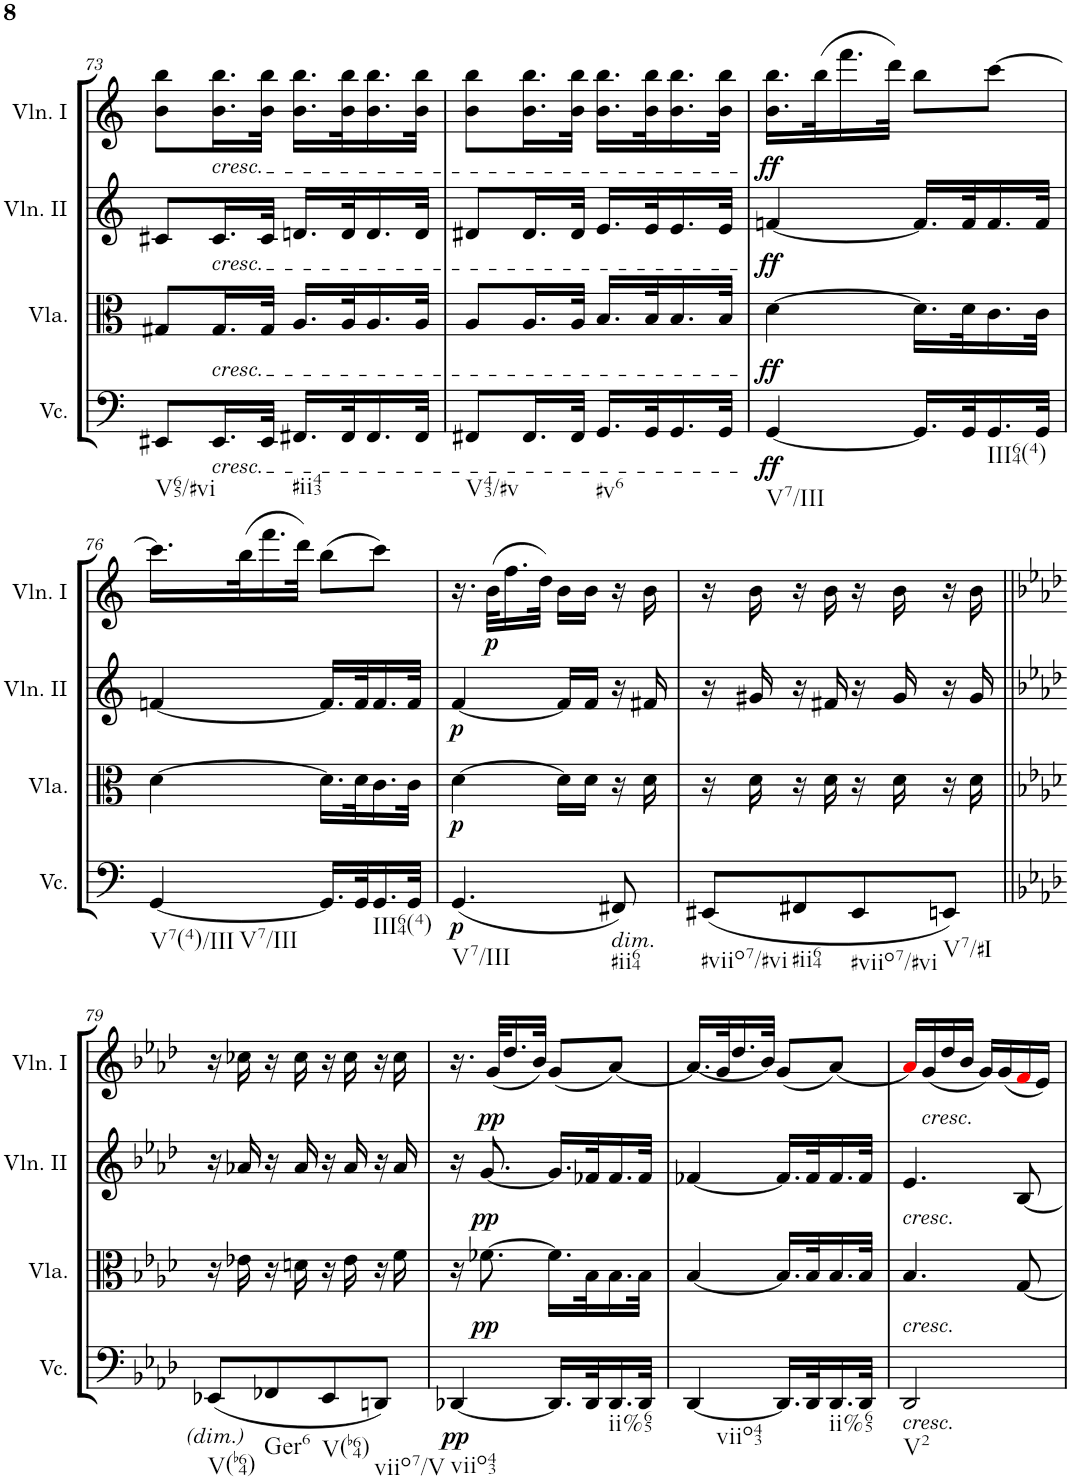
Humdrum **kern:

**kern	**dynam	**kern	**dynam	**kern	**dynam	**kern	**dynam
*part4	*part4	*part3	*part3	*part2	*part2	*part1	*part1
*staff4	*staff4	*staff3	*staff3	*staff2	*staff2	*staff1	*staff1
*I"Violoncello	*	*I"Viola	*	*I"Violino II	*	*I"Violino I	*
*I'Vc.	*	*I'Vla.	*	*I'Vln. II	*	*I'Vln. I	*
!!LO:PB:g=z
*clefF4	*	*clefC3	*	*clefG2	*	*clefG2	*
*k[]	*	*k[]	*	*k[]	*	*k[]	*
*M2/4	*	*M2/4	*	*M2/4	*	*M2/4	*
=73	=73	=73	=73	=73	=73	=73	=73
!LO:TX:b:t=V65/#vi	!	!	!	!	!	!	!
8EE#X/L	.	8G#X/L	.	8c#X/L	.	8b\ 8bb\L	.
!	!	!	!	!	!	!LO:TX:b:i:t=cresc.	!
!	!	!	!	!LO:TX:b:i:t=cresc.	!	!	!
!	!	!LO:TX:b:i:t=cresc.	!	!	!	!	!
!LO:TX:b:i:t=cresc.	!	!	!	!	!	!	!
16.EE#/L	.	16.G#/L	.	16.c#/L	.	16.b\ 16.bb\L	.
32EE#/JJk	.	32G#/JJk	.	32c#/JJk	.	32b\ 32bb\JJk	.
!LO:TX:b:t=#ii43	!	!	!	!	!	!	!
16.FF#X/LL	.	16.A/LL	.	16.dn/LL	.	16.b\ 16.bb\LL	.
32FF#/K	.	32A/K	.	32d/K	.	32b\ 32bb\K	.
16.FF#/	.	16.A/	.	16.d/	.	16.b\ 16.bb\	.
32FF#/JJk	.	32A/JJk	.	32d/JJk	.	32b\ 32bb\JJk	.
=74	=74	=74	=74	=74	=74	=74	=74
!LO:TX:b:t=V43/#v	!	!	!	!	!	!	!
8FF#X/L	.	8A/L	.	8d#X/L	.	8b\ 8bb\L	.
16.FF#/L	.	16.A/L	.	16.d#/L	.	16.b\ 16.bb\L	.
32FF#/JJk	.	32A/JJk	.	32d#/JJk	.	32b\ 32bb\JJk	.
!LO:TX:b:t=#v6	!	!	!	!	!	!	!
16.GG/LL	.	16.B/LL	.	16.e/LL	.	16.b\ 16.bb\LL	.
32GG/K	.	32B/K	.	32e/K	.	32b\ 32bb\K	.
16.GG/	.	16.B/	.	16.e/	.	16.b\ 16.bb\	.
32GG/JJk	.	32B/JJk	.	32e/JJk	.	32b\ 32bb\JJk	.
=75	=75	=75	=75	=75	=75	=75	=75
!LO:TX:b:t=V7/III	!	!	!	!	!	!	!
!	!LO:DY:b	!	!LO:DY:b	!	!LO:DY:b	!	!LO:DY:b
[4GG/	ff	[4d\	ff	[4fn/	ff	16.b\ 16.bb\LL	ff
.	.	.	.	.	.	(32bb\K	.
.	.	.	.	.	.	16.fff\	.
.	.	.	.	.	.	32ddd\JJk)	.
16.GG/LL]	.	16.d\LL]	.	16.f/LL]	.	8bb\L	.
32GG/K	.	32d\K	.	32f/K	.	.	.
!LO:TX:b:t=III64(4)	!	!	!	!	!	!	!
16.GG/	.	16.c\	.	16.f/	.	[8ccc\J	.
32GG/JJk	.	32c\JJk	.	32f/JJk	.	.	.
!!LO:LB:g=z
=76	=76	=76	=76	=76	=76	=76	=76
!LO:TX:b:t=V7(4)/III	!	!	!	!	!	!	!
!LO:TX:b:t=V7/III	!	!	!	!	!	!	!
[4GG/	.	[4d\	.	[4fn/	.	16.ccc\LL]	.
.	.	.	.	.	.	(32bb\K	.
.	.	.	.	.	.	16.fff\	.
.	.	.	.	.	.	32ddd\JJk)	.
16.GG/LL]	.	16.d\LL]	.	16.f/LL]	.	(8bb\L	.
32GG/K	.	32d\K	.	32f/K	.	.	.
!LO:TX:b:t=III64(4)	!	!	!	!	!	!	!
16.GG/	.	16.c\	.	16.f/	.	8ccc\J)	.
32GG/JJk	.	32c\JJk	.	32f/JJk	.	.	.
=77	=77	=77	=77	=77	=77	=77	=77
!LO:TX:b:t=V7/III	!	!	!	!	!	!	!
!	!LO:DY:b	!	!LO:DY:b	!	!LO:DY:b	!	!
(4.GG/	p	[4d\	p	[4f/	p	16.r	.
!	!	!	!	!	!	!	!LO:DY:b
.	.	.	.	.	.	(32b\KLL	p
.	.	.	.	.	.	16.ff\	.
.	.	.	.	.	.	32dd\JJk)	.
.	.	16d\LL]	.	16f/LL]	.	16b\LL	.
.	.	16d\JJ	.	16f/JJ	.	16b\JJ	.
!LO:TX:b:i:t=dim.	!	!	!	!	!	!	!
!LO:TX:b:t=#ii64	!	!	!	!	!	!	!
8FF#X/)	.	16r	.	16r	.	16r	.
.	.	16d\	.	16f#X/	.	16b\	.
=78	=78	=78	=78	=78	=78	=78	=78
!LO:TX:b:t=#viio7/#vi	!	!	!	!	!	!	!
(8EE#X/L	.	16r	.	16r	.	16r	.
.	.	16d\	.	16g#X/	.	16b\	.
!LO:TX:b:t=#ii64	!	!	!	!	!	!	!
8FF#X/	.	16r	.	16r	.	16r	.
.	.	16d\	.	16f#X/	.	16b\	.
!LO:TX:b:t=#viio7/#vi	!	!	!	!	!	!	!
8EE#/	.	16r	.	16r	.	16r	.
.	.	16d\	.	16g#/	.	16b\	.
!LO:TX:b:t=V7/#I	!	!	!	!	!	!	!
8EEn/J)	.	16r	.	16r	.	16r	.
.	.	16d\	.	16g#/	.	16b\	.
!!LO:LB:g=z
=79||	=79||	=79||	=79||	=79||	=79||	=79||	=79||
*k[b-e-a-d-]	*	*k[b-e-a-d-]	*	*k[b-e-a-d-]	*	*k[b-e-a-d-]	*
!LO:TX:b:t=V(b64)	!	!	!	!	!	!	!
(8EE-X/L	.	16r	.	16r	.	16r	.
.	.	16e-X\	.	16a-X/	.	16cc-X\	.
!LO:TX:b:t=Ger6	!	!	!	!	!	!	!
8FF-X/	.	16r	.	16r	.	16r	.
.	.	16dn\	.	16a-/	.	16cc-\	.
!LO:TX:b:t=V(b64)	!	!	!	!	!	!	!
8EE-/	.	16r	.	16r	.	16r	.
.	.	16e-\	.	16a-/	.	16cc-\	.
!LO:TX:b:t=viio7/V	!	!	!	!	!	!	!
8DDn/J)	.	16r	.	16r	.	16r	.
.	.	16f\	.	16a-/	.	16cc-\	.
=80	=80	=80	=80	=80	=80	=80	=80
!LO:TX:b:t=viio43	!	!	!	!	!	!	!
!	!LO:DY:b	!	!	!	!	!	!
[4DD-X/	pp	16r	.	16r	.	16.r	.
!	!	!	!LO:DY:b	!	!LO:DY:b	!	!
.	.	[8.f-X\	pp	[8.g/	pp	.	.
!	!	!	!	!	!	!	!LO:DY:b
.	.	.	.	.	.	(32g/KLL	pp
.	.	.	.	.	.	16.dd-/	.
.	.	.	.	.	.	32b-/JJk)	.
16.DD-/LL]	.	16.f-\LL]	.	16.g/LL]	.	(8g/L	.
32DD-/K	.	32B-\K	.	32f-X/K	.	.	.
!LO:TX:b:t=ii%65	!	!	!	!	!	!	!
16.DD-/	.	16.B-\	.	16.f-/	.	[8a-/J)	.
32DD-/JJk	.	32B-\JJk	.	32f-/JJk	.	.	.
=81	=81	=81	=81	=81	=81	=81	=81
!LO:TX:b:t=viio43	!	!	!	!	!	!	!
[4DD-/	.	[4B-/	.	[4f-X/	.	(16.a-/LL]	.
.	.	.	.	.	.	32g/K	.
.	.	.	.	.	.	16.dd-/	.
.	.	.	.	.	.	32b-/JJk)	.
16.DD-/LL]	.	16.B-/LL]	.	16.f-/LL]	.	(8g/L	.
32DD-/K	.	32B-/K	.	32f-/K	.	.	.
!LO:TX:b:t=ii%65	!	!	!	!	!	!	!
16.DD-/	.	16.B-/	.	16.f-/	.	[8a-/J)	.
32DD-/JJk	.	32B-/JJk	.	32f-/JJk	.	.	.
=82	=82	=82	=82	=82	=82	=82	=82
!	!	!	!	!LO:TX:b:i:t=cresc.	!	!	!
!	!	!LO:TX:b:i:t=cresc.	!	!	!	!	!
!LO:TX:b:i:t=cresc.	!	!	!	!	!	!	!
!LO:TX:b:t=V2	!	!	!	!	!	!	!
2DD-/	.	4.B-/	.	4.e-/	.	16a-i/LL]	.
!	!	!	!	!	!	!LO:TX:b:i:t=cresc.	!
.	.	.	.	.	.	(16g/	.
.	.	.	.	.	.	16dd-/	.
.	.	.	.	.	.	16b-/JJ	.
.	.	.	.	.	.	16g/LL)	.
.	.	.	.	.	.	(16g/	.
.	.	[8G/	.	[8B-/	.	16fi/	.
.	.	.	.	.	.	16e-/JJ)	.
=	=	=	=	=	=	=	=
*-	*-	*-	*-	*-	*-	*-	*-
